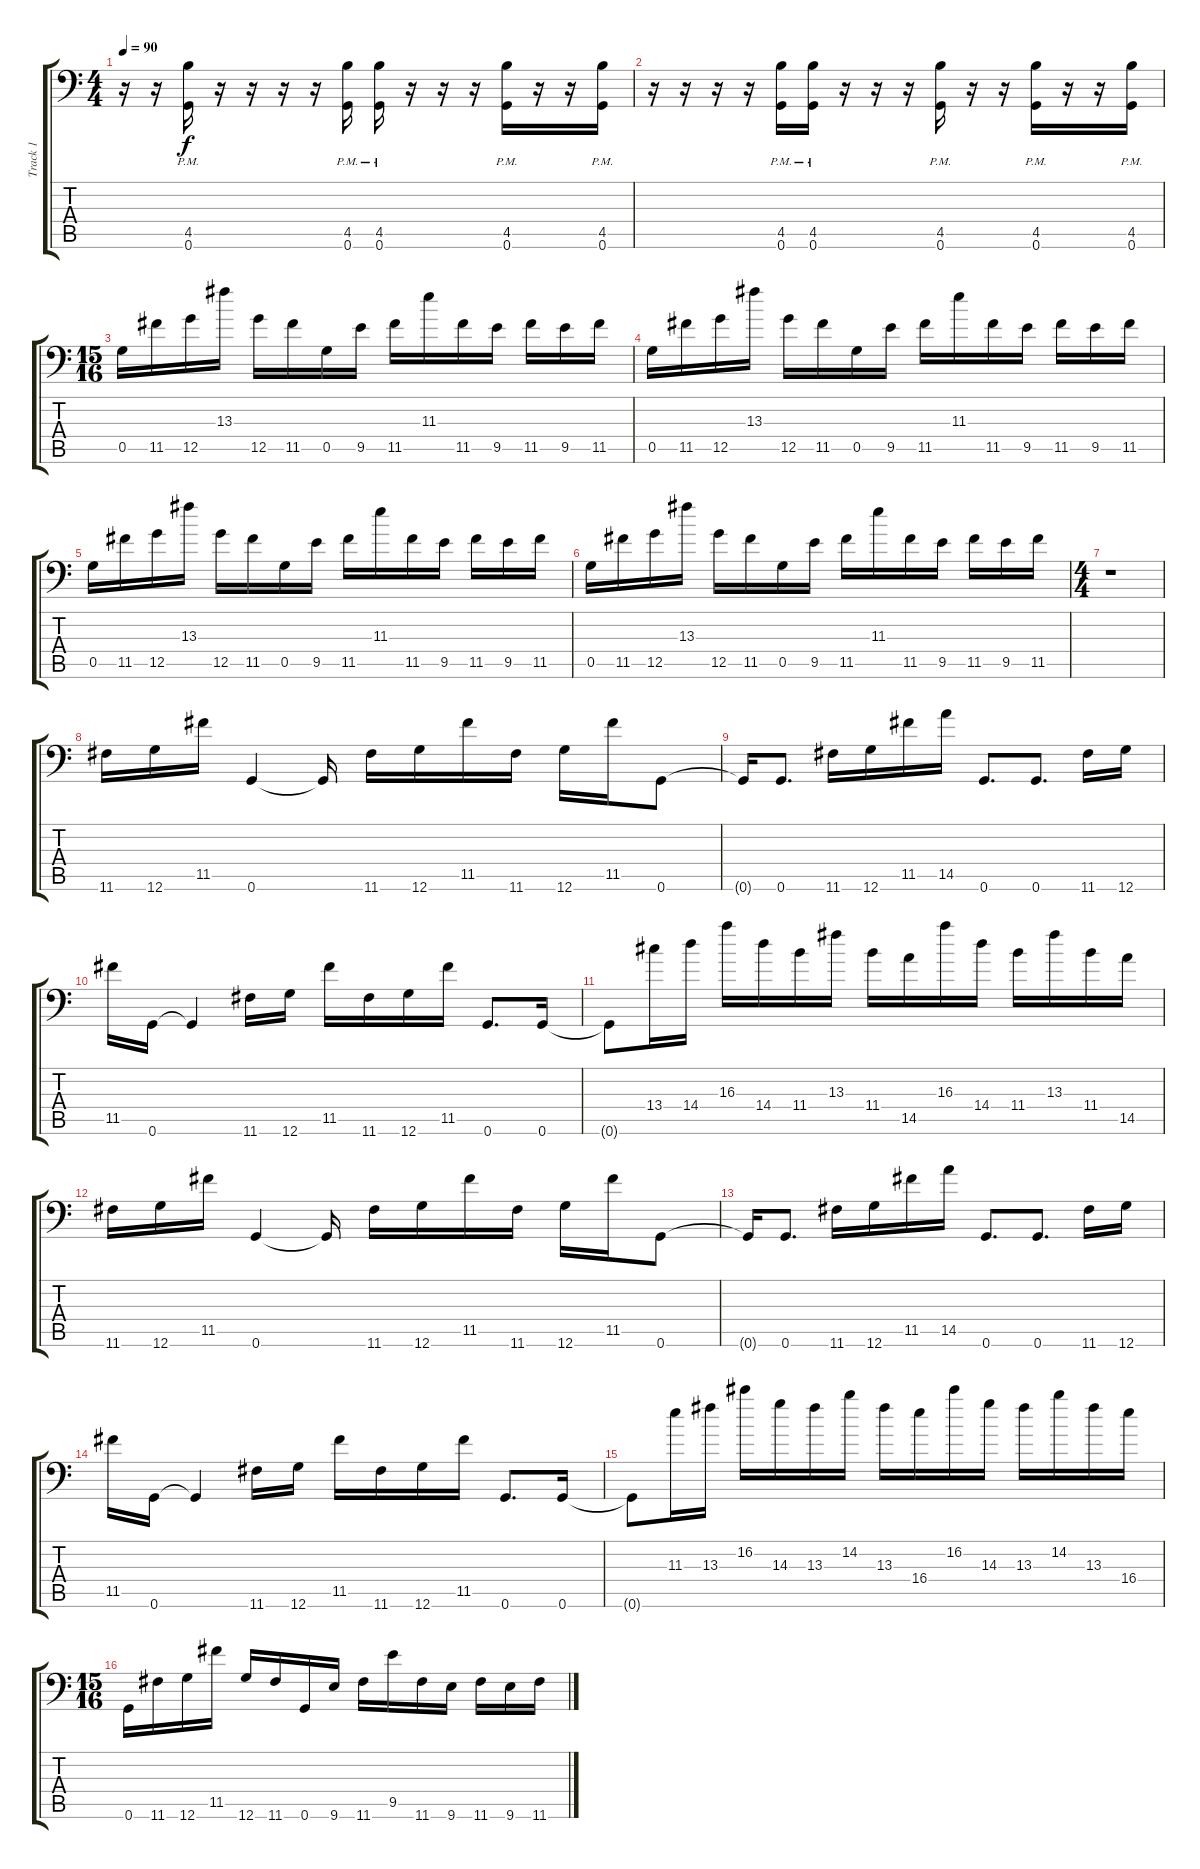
\track ("Track 1" "Track 1") {instrument distortionguitar}
\staff {score tabs}
\tuning (D4 A3 F3 C3 G2 G1) {hide}
\ts (4 4)
\tempo 90
\clef f4
\ks c
r.16{dy f} r.16 (4.5{pm} 0.6{pm}).16 r.16 r.16 r.16 r.16 (4.5{pm} 0.6{pm}).16 (4.5{pm} 0.6{pm}).16 r.16 r.16 r.16 (4.5{pm} 0.6{pm}).16 r.16 r.16 (4.5{pm} 0.6{pm}).16 |
r.16 r.16 r.16 r.16 (4.5{pm} 0.6{pm}).16 (4.5{pm} 0.6{pm}).16 r.16 r.16 r.16 (4.5{pm} 0.6{pm}).16 r.16 r.16 (4.5{pm} 0.6{pm}).16 r.16 r.16 (4.5{pm} 0.6{pm}).16 |
\ts (15 16)
0.5.16 11.5.16 12.5.16 13.3.16 12.5.16 11.5.16 0.5.16 9.5.16 11.5.16 11.3.16 11.5.16 9.5.16 11.5.16 9.5.16 11.5.16 |
0.5.16 11.5.16 12.5.16 13.3.16 12.5.16 11.5.16 0.5.16 9.5.16 11.5.16 11.3.16 11.5.16 9.5.16 11.5.16 9.5.16 11.5.16 |
0.5.16 11.5.16 12.5.16 13.3.16 12.5.16 11.5.16 0.5.16 9.5.16 11.5.16 11.3.16 11.5.16 9.5.16 11.5.16 9.5.16 11.5.16 |
0.5.16 11.5.16 12.5.16 13.3.16 12.5.16 11.5.16 0.5.16 9.5.16 11.5.16 11.3.16 11.5.16 9.5.16 11.5.16 9.5.16 11.5.16 |
\ts (4 4)
r.1 |
11.6.16 12.6.16 11.5.16 0.6.4 0.6{t}.16 11.6.16 12.6.16 11.5.16 11.6.16 12.6.16 11.5.16 0.6.8 |
0.6{t}.16 0.6.8{d} 11.6.16 12.6.16 11.5.16 14.5.16 0.6.8{d} 0.6.8{d} 11.6.16 12.6.16 |
11.5.16 0.6.16 0.6{t}.4 11.6.16 12.6.16 11.5.16 11.6.16 12.6.16 11.5.16 0.6.8{d} 0.6.16 |
0.6{t}.8 13.4.16 14.4.16 16.3.16 14.4.16 11.4.16 13.3.16 11.4.16 14.5.16 16.3.16 14.4.16 11.4.16 13.3.16 11.4.16 14.5.16 |
11.6.16 12.6.16 11.5.16 0.6.4 0.6{t}.16 11.6.16 12.6.16 11.5.16 11.6.16 12.6.16 11.5.16 0.6.8 |
0.6{t}.16 0.6.8{d} 11.6.16 12.6.16 11.5.16 14.5.16 0.6.8{d} 0.6.8{d} 11.6.16 12.6.16 |
11.5.16 0.6.16 0.6{t}.4 11.6.16 12.6.16 11.5.16 11.6.16 12.6.16 11.5.16 0.6.8{d} 0.6.16 |
0.6{t}.8 11.3.16 13.3.16 16.2.16 14.3.16 13.3.16 14.2.16 13.3.16 16.4.16 16.2.16 14.3.16 13.3.16 14.2.16 13.3.16 16.4.16 |
\ts (15 16)
0.6.16 11.6.16 12.6.16 11.5.16 12.6.16 11.6.16 0.6.16 9.6.16 11.6.16 9.5.16 11.6.16 9.6.16 11.6.16 9.6.16 11.6.16
